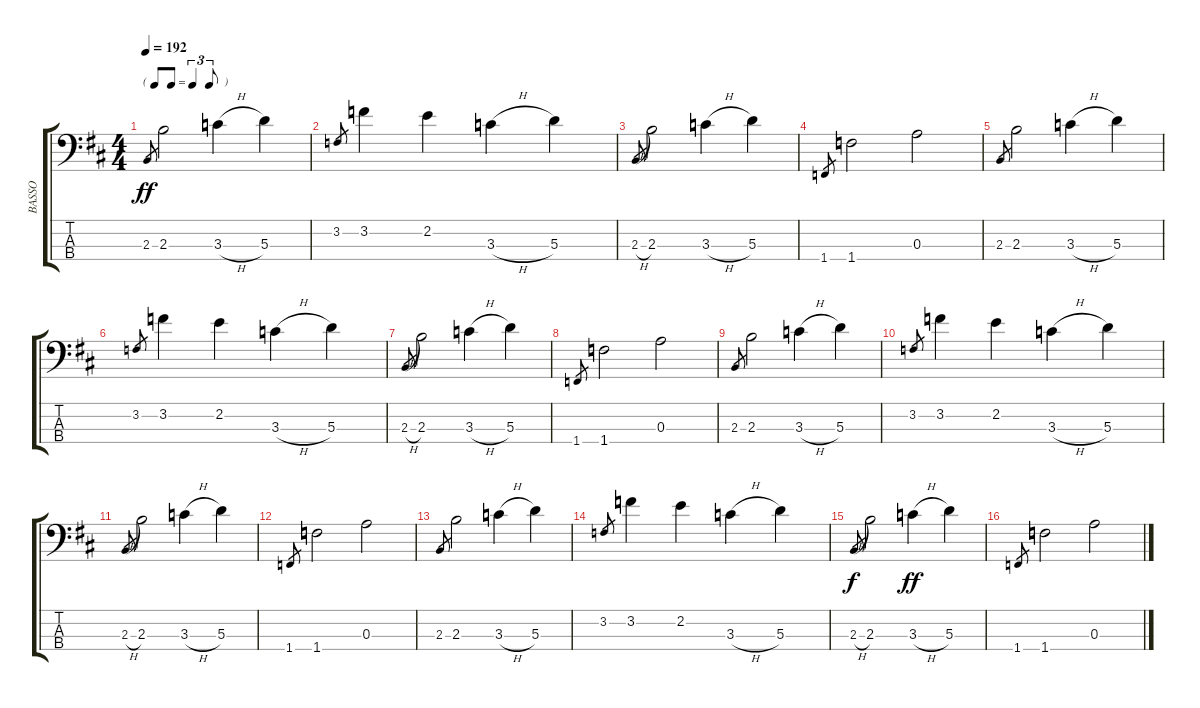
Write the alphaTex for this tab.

\track ("BASSO" "BASSO") {instrument electricbassfinger}
\staff {score tabs}
\tuning (G2 D2 A1 E1) {hide}
\ts (4 4)
\tf triplet8th
\tempo 192
\clef f4
\ks d
2.3.8{gr dy ff} 2.3.2{ot 8vb} 3.3{h}.4{ot 8vb} 5.3.4{ot 8vb} |
3.2.8{gr} 3.2.4{ot 8vb} 2.2.4{ot 8vb} 3.3{h}.4{ot 8vb} 5.3.4{ot 8vb} |
2.3{h}.8{gr} 2.3.2{ot 8vb} 3.3{h}.4{ot 8vb} 5.3.4{ot 8vb} |
1.4.8{gr} 1.4.2{ot 8vb} 0.3.2{ot 8vb} |
2.3.8{gr} 2.3.2{ot 8vb} 3.3{h}.4{ot 8vb} 5.3.4{ot 8vb} |
3.2.8{gr} 3.2.4{ot 8vb} 2.2.4{ot 8vb} 3.3{h}.4{ot 8vb} 5.3.4{ot 8vb} |
2.3{h}.8{gr} 2.3.2{ot 8vb} 3.3{h}.4{ot 8vb} 5.3.4{ot 8vb} |
1.4.8{gr} 1.4.2{ot 8vb} 0.3.2{ot 8vb} |
2.3.8{gr} 2.3.2{ot 8vb} 3.3{h}.4{ot 8vb} 5.3.4{ot 8vb} |
3.2.8{gr} 3.2.4{ot 8vb} 2.2.4{ot 8vb} 3.3{h}.4{ot 8vb} 5.3.4{ot 8vb} |
2.3{h}.8{gr} 2.3.2{ot 8vb} 3.3{h}.4{ot 8vb} 5.3.4{ot 8vb} |
1.4.8{gr} 1.4.2{ot 8vb} 0.3.2{ot 8vb} |
2.3.8{gr} 2.3.2{ot 8vb} 3.3{h}.4{ot 8vb} 5.3.4{ot 8vb} |
3.2.8{gr} 3.2.4{ot 8vb} 2.2.4{ot 8vb} 3.3{h}.4{ot 8vb} 5.3.4{ot 8vb} |
2.3{h}.8{gr dy f} 2.3.2{ot 8vb} 3.3{h}.4{ot 8vb dy ff} 5.3.4{ot 8vb} |
1.4.8{gr} 1.4.2{ot 8vb} 0.3.2{ot 8vb}
